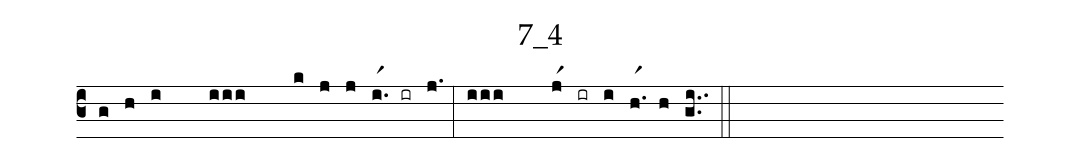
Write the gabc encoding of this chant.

name: 7_4;
%%
(c3) (g)(h)(i//////////) (iii//////////) (k)(j)(j) (i.r1)(ir)(j.) (:) (iii//////////)  (jr1) (ir)(i) (h.r1)(h) (g..i.) (::)
